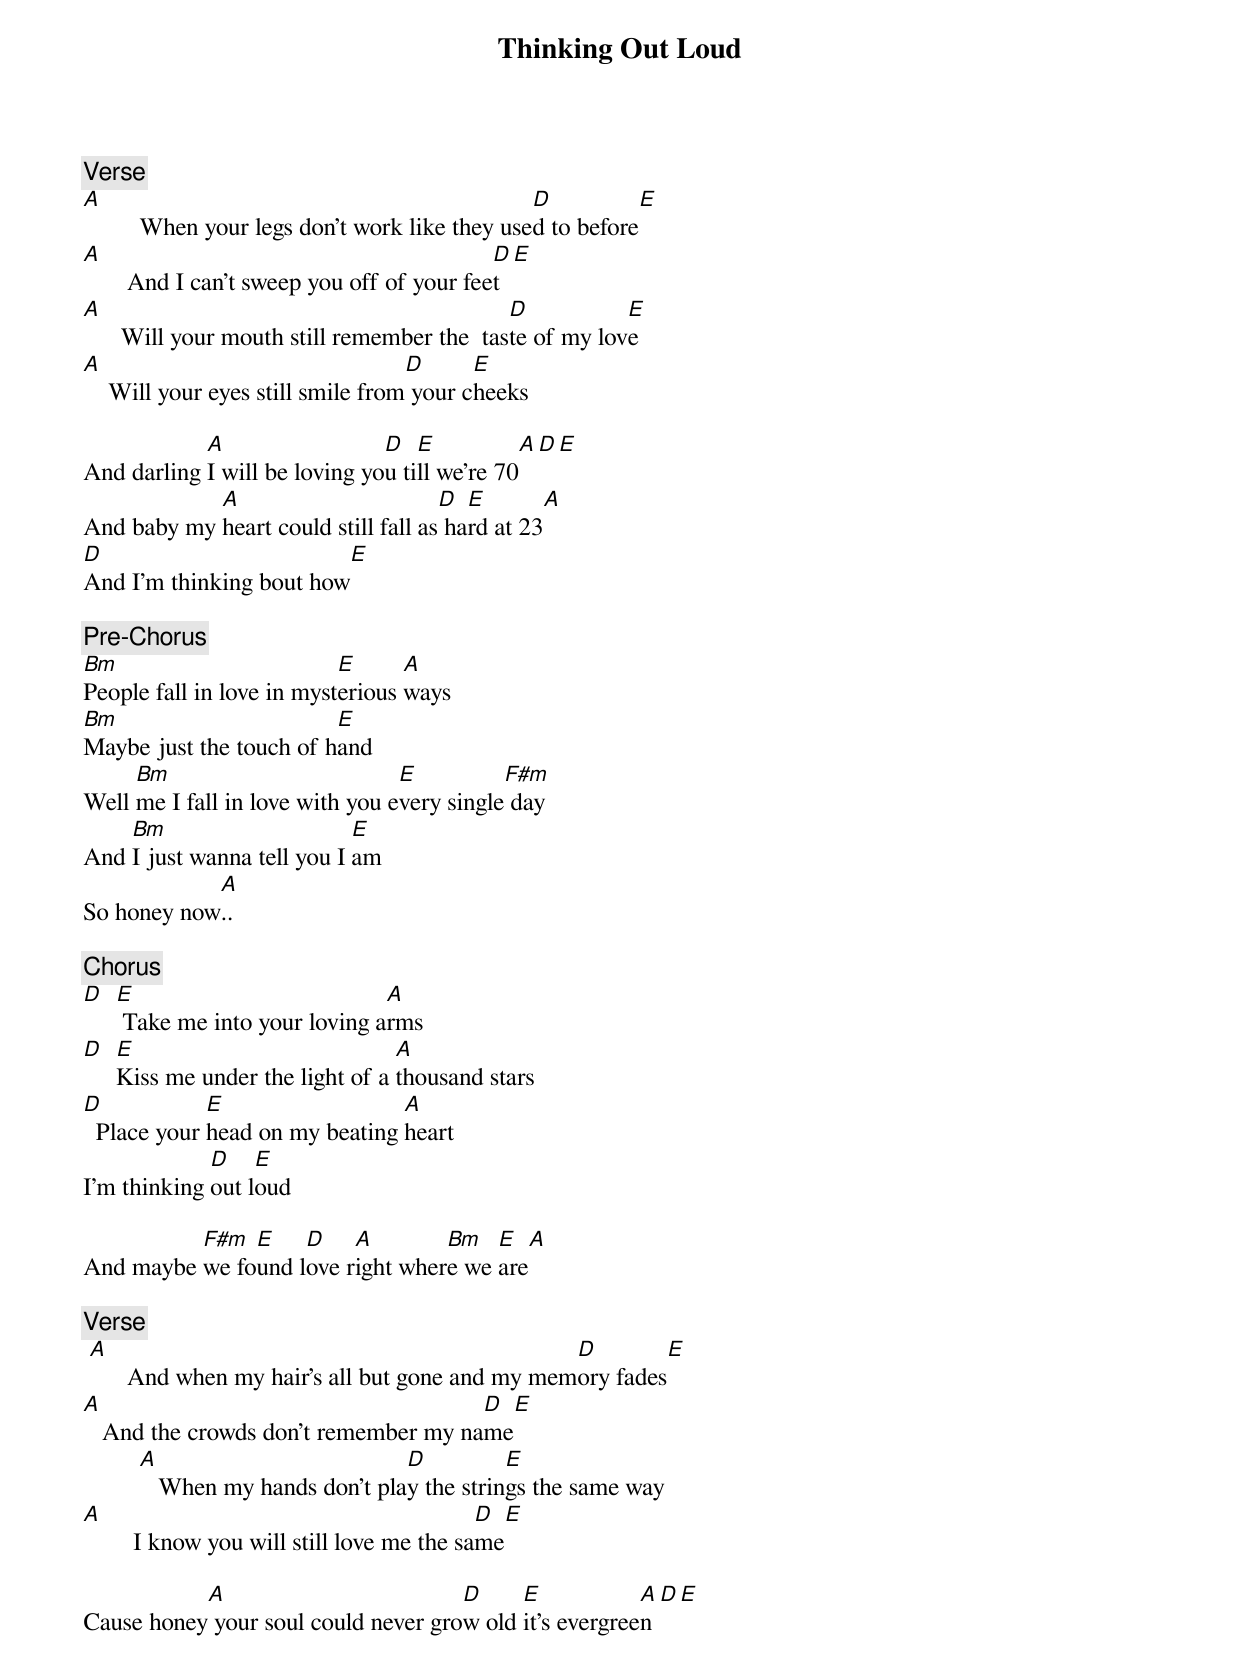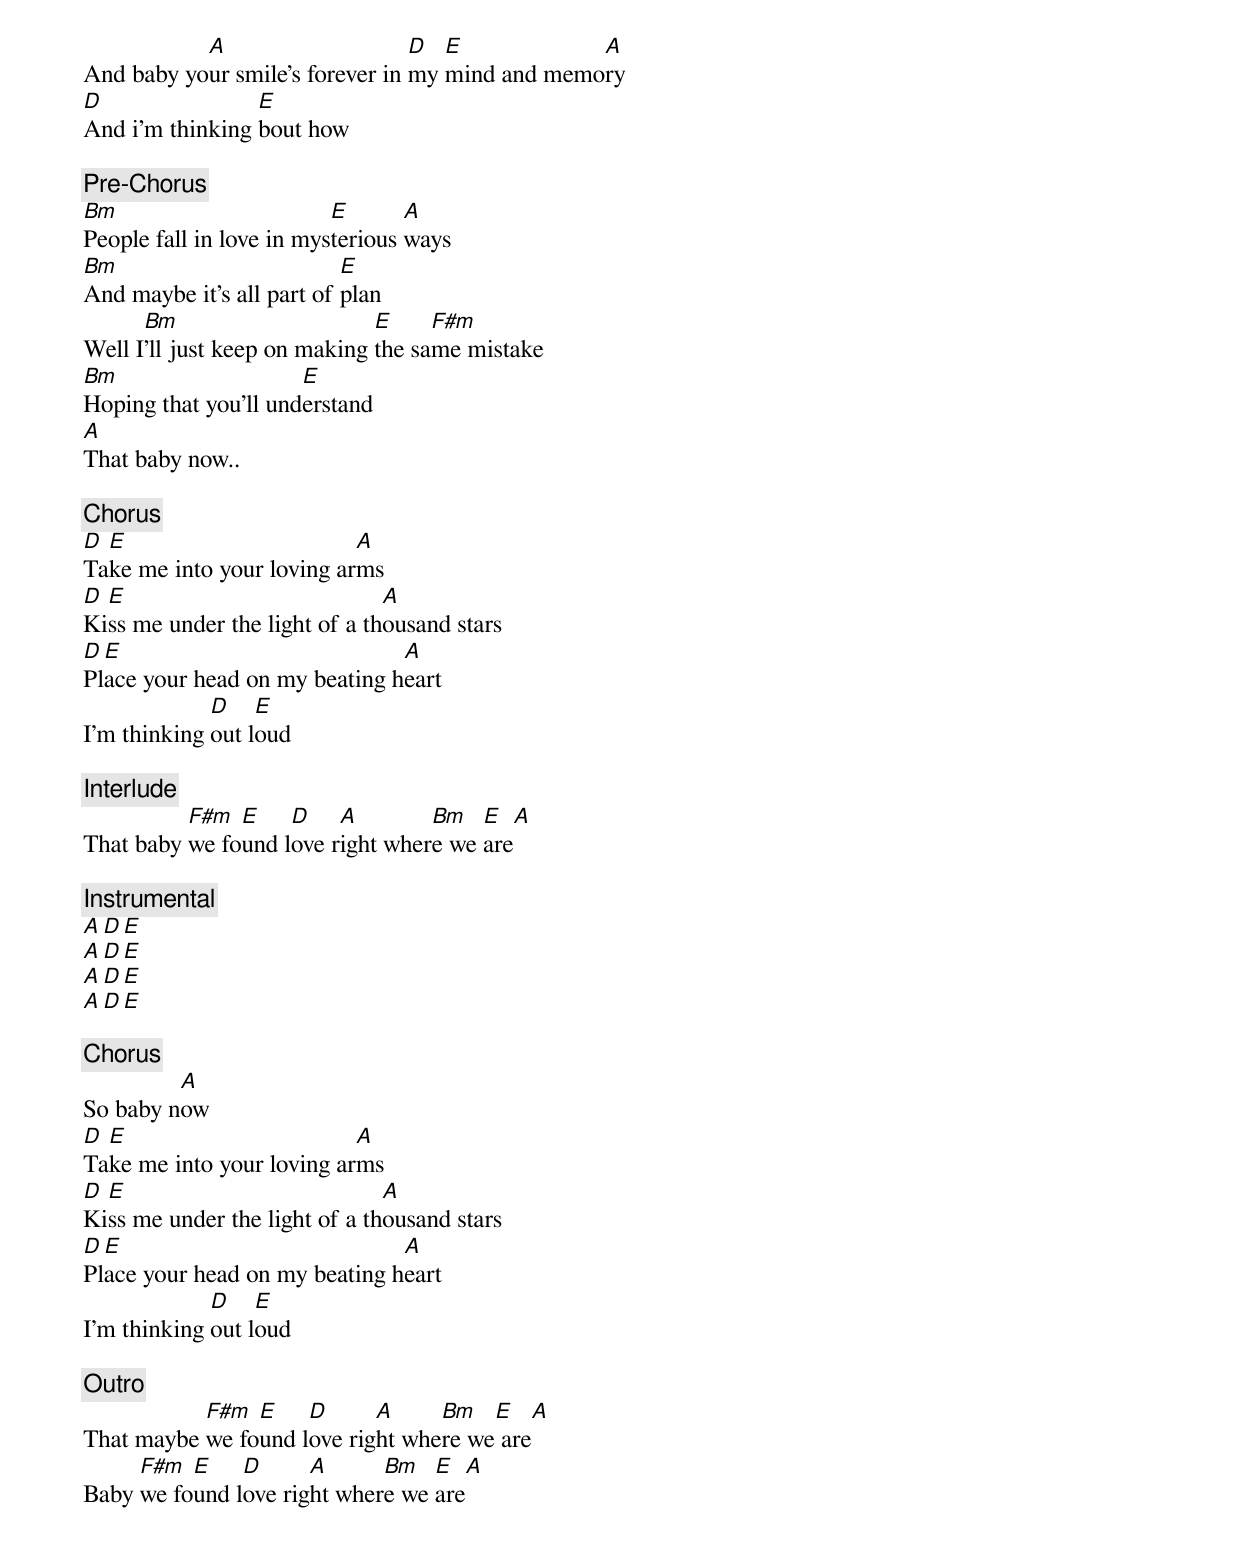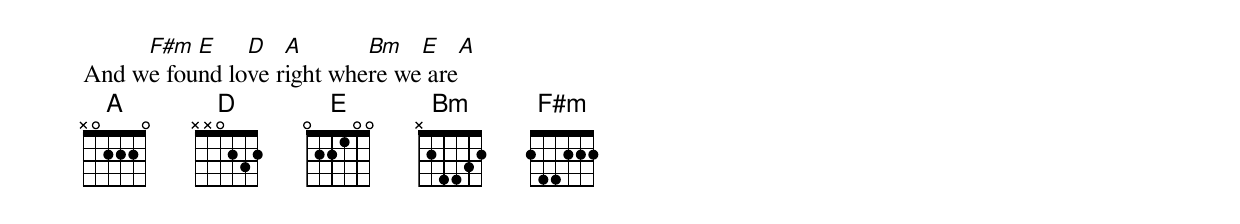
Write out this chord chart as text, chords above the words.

Thinking Out Loud

[Verse]
A                                               D             E
         When your legs don't work like they used to before
A                                           D    E
       And I can't sweep you off of your feet
A                                            D           E
      Will your mouth still remember the  taste of my love
A                                  D      E
    Will your eyes still smile from your cheeks

            A                  D   E          A          D E
And darling I will be loving you till we're 70
            A                        D  E        A
And baby my heart could still fall as hard at 23
D                         E
And I'm thinking bout how

[Pre-Chorus]
Bm                         E      A
People fall in love in mysterious ways
Bm                       E
Maybe just the touch of hand
     Bm                          E          F#m
Well me I fall in love with you every single day
    Bm                      E
And I just wanna tell you I am
            A
So honey now..

[Chorus]
D E                          A
   Take me into your loving arms
D E                            A
  Kiss me under the light of a thousand stars
D            E                  A
  Place your head on my beating heart
             D    E
I'm thinking out loud

          F#m  E    D    A        Bm   E   A
And maybe we found love right where we are

[Verse]
 A                                               D           E
       And when my hair's all but gone and my memory fades
A                                     D     E
   And the crowds don't remember my name
         A                         D          E
            When my hands don't play the strings the same way
A                                           D     E
        I know you will still love me the same

           A                         D     E            A              D   E
Cause honey your soul could never grow old it's evergreen
           A                     D  E            A
And baby your smile's forever in my mind and memory
D                E
And i'm thinking bout how

[Pre-Chorus]
Bm                        E       A
People fall in love in mysterious ways
Bm                         E
And maybe it's all part of plan
      Bm                      E     F#m
Well I'll just keep on making the same mistake
Bm                    E
Hoping that you'll understand
A
That baby now..

[Chorus]
D E                        A
Take me into your loving arms
D E                            A
Kiss me under the light of a thousand stars
D E                            A
Place your head on my beating heart
             D    E
I'm thinking out loud

[Interlude]
          F#m  E    D    A        Bm   E   A
That baby we found love right where we are

[Instrumental]
A           D  E
A           D  E
A           D  E
A           D  E

[Chorus]
         A
So baby now
D E                        A
Take me into your loving arms
D E                            A
Kiss me under the light of a thousand stars
D E                            A
Place your head on my beating heart
             D    E
I'm thinking out loud

[Outro]
           F#m  E    D      A     Bm   E   A
That maybe we found love right where we are
     F#m  E    D      A      Bm   E   A
Baby we found love right where we are
     F#m  E    D   A       Bm   E   A
And we found love right where we are
